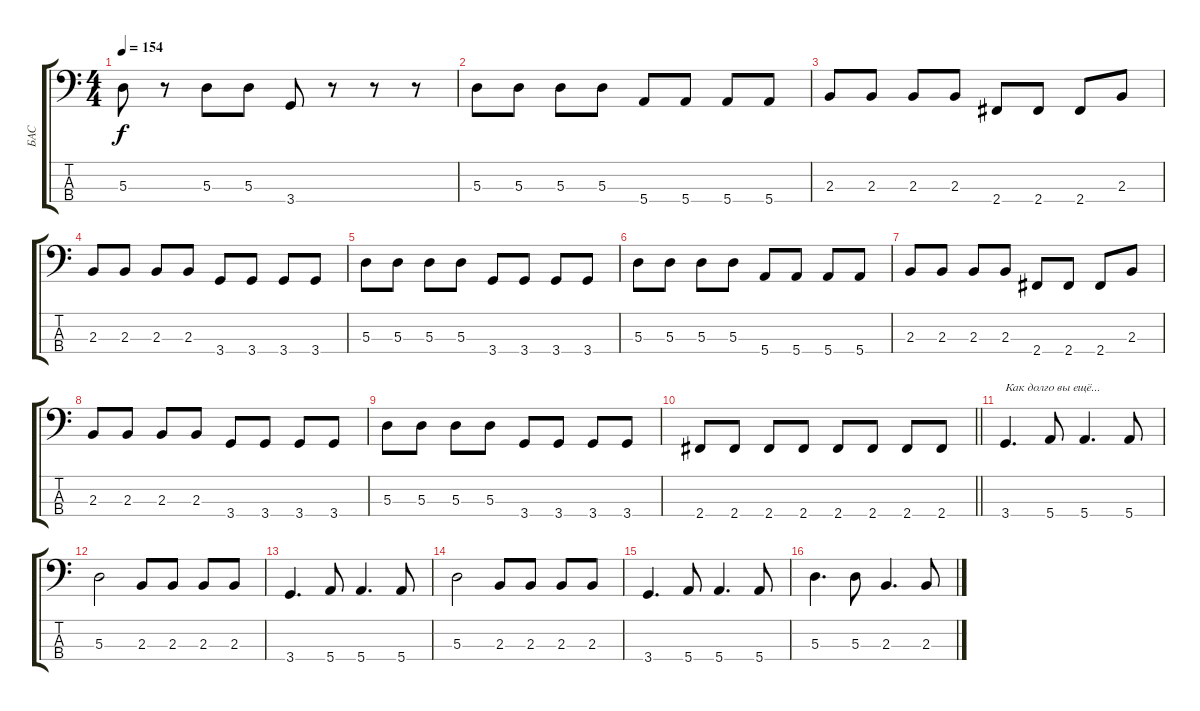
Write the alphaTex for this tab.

\track ("БАС" "БАС") {instrument electricbassfinger}
\staff {score tabs}
\tuning (G2 D2 A1 E1) {hide}
\ts (4 4)
\tempo 154
\clef f4
\ks c
5.3.8{dy f} r.8 5.3.8 5.3.8 3.4.8 r.8 r.8 r.8 |
5.3.8 5.3.8 5.3.8 5.3.8 5.4.8 5.4.8 5.4.8 5.4.8 |
2.3.8 2.3.8 2.3.8 2.3.8 2.4.8 2.4.8 2.4.8 2.3.8 |
2.3.8 2.3.8 2.3.8 2.3.8 3.4.8 3.4.8 3.4.8 3.4.8 |
5.3.8 5.3.8 5.3.8 5.3.8 3.4.8 3.4.8 3.4.8 3.4.8 |
5.3.8 5.3.8 5.3.8 5.3.8 5.4.8 5.4.8 5.4.8 5.4.8 |
2.3.8 2.3.8 2.3.8 2.3.8 2.4.8 2.4.8 2.4.8 2.3.8 |
2.3.8 2.3.8 2.3.8 2.3.8 3.4.8 3.4.8 3.4.8 3.4.8 |
5.3.8 5.3.8 5.3.8 5.3.8 3.4.8 3.4.8 3.4.8 3.4.8 |
\barLineRight lightlight
2.4.8 2.4.8 2.4.8 2.4.8 2.4.8 2.4.8 2.4.8 2.4.8 |
3.4.4{d txt "Как долго вы ещё..."} 5.4.8 5.4.4{d} 5.4.8 |
5.3.2 2.3.8 2.3.8 2.3.8 2.3.8 |
3.4.4{d} 5.4.8 5.4.4{d} 5.4.8 |
5.3.2 2.3.8 2.3.8 2.3.8 2.3.8 |
3.4.4{d} 5.4.8 5.4.4{d} 5.4.8 |
5.3.4{d} 5.3.8 2.3.4{d} 2.3.8
